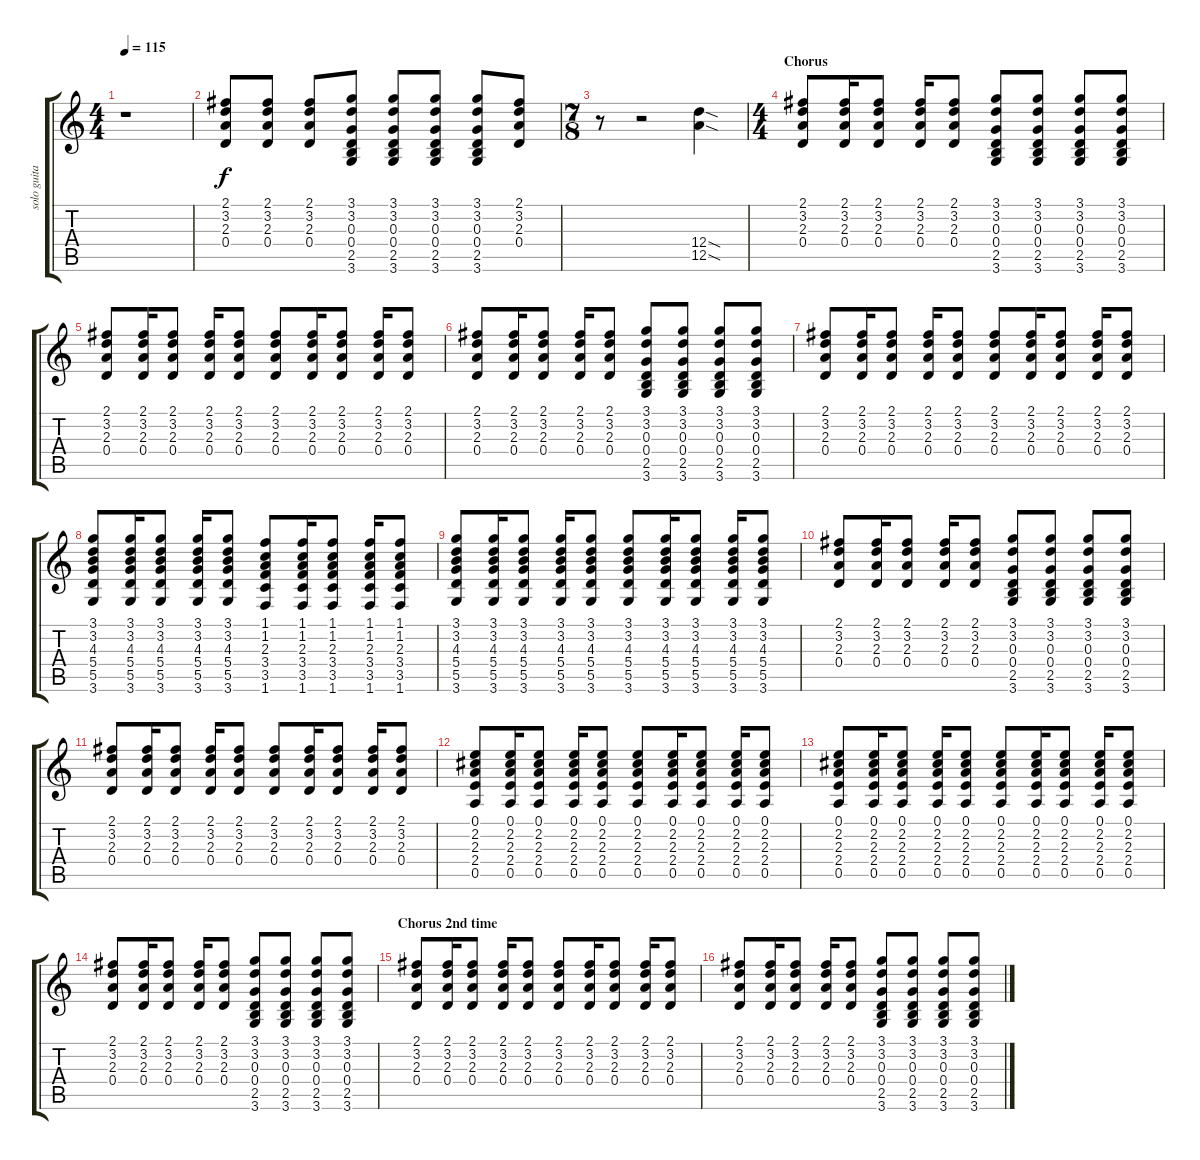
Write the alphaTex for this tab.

\track ("solo guitar - kuddel" "solo guita") {instrument distortionguitar}
\staff {score tabs}
\tuning (E4 B3 G3 D3 A2 E2) {hide}
\ts (4 4)
\tempo 115
\clef g2
\ks c
r.1{dy f} |
(2.1 3.2 2.3 0.4).8 (2.1 3.2 2.3 0.4).8 (2.1 3.2 2.3 0.4).8 (3.1 3.2 0.3 0.4 2.5 3.6).8 (3.1 3.2 0.3 0.4 2.5 3.6).8 (3.1 3.2 0.3 0.4 2.5 3.6).8 (3.1 3.2 0.3 0.4 2.5 3.6).8 (2.1 3.2 2.3 0.4).8 |
\ts (7 8)
r.8 r.2 (12.4{sod} 12.5{sod}).4 |
\ts (4 4)
\section ("" "Chorus")
(2.1 3.2 2.3 0.4).8{volume 12} (2.1 3.2 2.3 0.4).16 (2.1 3.2 2.3 0.4).8 (2.1 3.2 2.3 0.4).16 (2.1 3.2 2.3 0.4).8 (3.1 3.2 0.3 0.4 2.5 3.6).8 (3.1 3.2 0.3 0.4 2.5 3.6).8 (3.1 3.2 0.3 0.4 2.5 3.6).8 (3.1 3.2 0.3 0.4 2.5 3.6).8 |
(2.1 3.2 2.3 0.4).8 (2.1 3.2 2.3 0.4).16 (2.1 3.2 2.3 0.4).8 (2.1 3.2 2.3 0.4).16 (2.1 3.2 2.3 0.4).8 (2.1 3.2 2.3 0.4).8 (2.1 3.2 2.3 0.4).16 (2.1 3.2 2.3 0.4).8 (2.1 3.2 2.3 0.4).16 (2.1 3.2 2.3 0.4).8 |
(2.1 3.2 2.3 0.4).8 (2.1 3.2 2.3 0.4).16 (2.1 3.2 2.3 0.4).8 (2.1 3.2 2.3 0.4).16 (2.1 3.2 2.3 0.4).8 (3.1 3.2 0.3 0.4 2.5 3.6).8 (3.1 3.2 0.3 0.4 2.5 3.6).8 (3.1 3.2 0.3 0.4 2.5 3.6).8 (3.1 3.2 0.3 0.4 2.5 3.6).8 |
(2.1 3.2 2.3 0.4).8 (2.1 3.2 2.3 0.4).16 (2.1 3.2 2.3 0.4).8 (2.1 3.2 2.3 0.4).16 (2.1 3.2 2.3 0.4).8 (2.1 3.2 2.3 0.4).8 (2.1 3.2 2.3 0.4).16 (2.1 3.2 2.3 0.4).8 (2.1 3.2 2.3 0.4).16 (2.1 3.2 2.3 0.4).8 |
(3.1 3.2 4.3 5.4 5.5 3.6).8 (3.1 3.2 4.3 5.4 5.5 3.6).16 (3.1 3.2 4.3 5.4 5.5 3.6).8 (3.1 3.2 4.3 5.4 5.5 3.6).16 (3.1 3.2 4.3 5.4 5.5 3.6).8 (1.1 1.2 2.3 3.4 3.5 1.6).8 (1.1 1.2 2.3 3.4 3.5 1.6).16 (1.1 1.2 2.3 3.4 3.5 1.6).8 (1.1 1.2 2.3 3.4 3.5 1.6).16 (1.1 1.2 2.3 3.4 3.5 1.6).8 |
(3.1 3.2 4.3 5.4 5.5 3.6).8 (3.1 3.2 4.3 5.4 5.5 3.6).16 (3.1 3.2 4.3 5.4 5.5 3.6).8 (3.1 3.2 4.3 5.4 5.5 3.6).16 (3.1 3.2 4.3 5.4 5.5 3.6).8 (3.1 3.2 4.3 5.4 5.5 3.6).8 (3.1 3.2 4.3 5.4 5.5 3.6).16 (3.1 3.2 4.3 5.4 5.5 3.6).8 (3.1 3.2 4.3 5.4 5.5 3.6).16 (3.1 3.2 4.3 5.4 5.5 3.6).8 |
(2.1 3.2 2.3 0.4).8 (2.1 3.2 2.3 0.4).16 (2.1 3.2 2.3 0.4).8 (2.1 3.2 2.3 0.4).16 (2.1 3.2 2.3 0.4).8 (3.1 3.2 0.3 0.4 2.5 3.6).8 (3.1 3.2 0.3 0.4 2.5 3.6).8 (3.1 3.2 0.3 0.4 2.5 3.6).8 (3.1 3.2 0.3 0.4 2.5 3.6).8 |
(2.1 3.2 2.3 0.4).8 (2.1 3.2 2.3 0.4).16 (2.1 3.2 2.3 0.4).8 (2.1 3.2 2.3 0.4).16 (2.1 3.2 2.3 0.4).8 (2.1 3.2 2.3 0.4).8 (2.1 3.2 2.3 0.4).16 (2.1 3.2 2.3 0.4).8 (2.1 3.2 2.3 0.4).16 (2.1 3.2 2.3 0.4).8 |
(0.1 2.2 2.3 2.4 0.5).8 (0.1 2.2 2.3 2.4 0.5).16 (0.1 2.2 2.3 2.4 0.5).8 (0.1 2.2 2.3 2.4 0.5).16 (0.1 2.2 2.3 2.4 0.5).8 (0.1 2.2 2.3 2.4 0.5).8 (0.1 2.2 2.3 2.4 0.5).16 (0.1 2.2 2.3 2.4 0.5).8 (0.1 2.2 2.3 2.4 0.5).16 (0.1 2.2 2.3 2.4 0.5).8 |
(0.1 2.2 2.3 2.4 0.5).8 (0.1 2.2 2.3 2.4 0.5).16 (0.1 2.2 2.3 2.4 0.5).8 (0.1 2.2 2.3 2.4 0.5).16 (0.1 2.2 2.3 2.4 0.5).8 (0.1 2.2 2.3 2.4 0.5).8 (0.1 2.2 2.3 2.4 0.5).16 (0.1 2.2 2.3 2.4 0.5).8 (0.1 2.2 2.3 2.4 0.5).16 (0.1 2.2 2.3 2.4 0.5).8 |
(2.1 3.2 2.3 0.4).8 (2.1 3.2 2.3 0.4).16 (2.1 3.2 2.3 0.4).8 (2.1 3.2 2.3 0.4).16 (2.1 3.2 2.3 0.4).8 (3.1 3.2 0.3 0.4 2.5 3.6).8 (3.1 3.2 0.3 0.4 2.5 3.6).8 (3.1 3.2 0.3 0.4 2.5 3.6).8 (3.1 3.2 0.3 0.4 2.5 3.6).8 |
\section ("" "Chorus 2nd time")
(2.1 3.2 2.3 0.4).8 (2.1 3.2 2.3 0.4).16 (2.1 3.2 2.3 0.4).8 (2.1 3.2 2.3 0.4).16 (2.1 3.2 2.3 0.4).8 (2.1 3.2 2.3 0.4).8 (2.1 3.2 2.3 0.4).16 (2.1 3.2 2.3 0.4).8 (2.1 3.2 2.3 0.4).16 (2.1 3.2 2.3 0.4).8 |
(2.1 3.2 2.3 0.4).8 (2.1 3.2 2.3 0.4).16 (2.1 3.2 2.3 0.4).8 (2.1 3.2 2.3 0.4).16 (2.1 3.2 2.3 0.4).8 (3.1 3.2 0.3 0.4 2.5 3.6).8 (3.1 3.2 0.3 0.4 2.5 3.6).8 (3.1 3.2 0.3 0.4 2.5 3.6).8 (3.1 3.2 0.3 0.4 2.5 3.6).8
